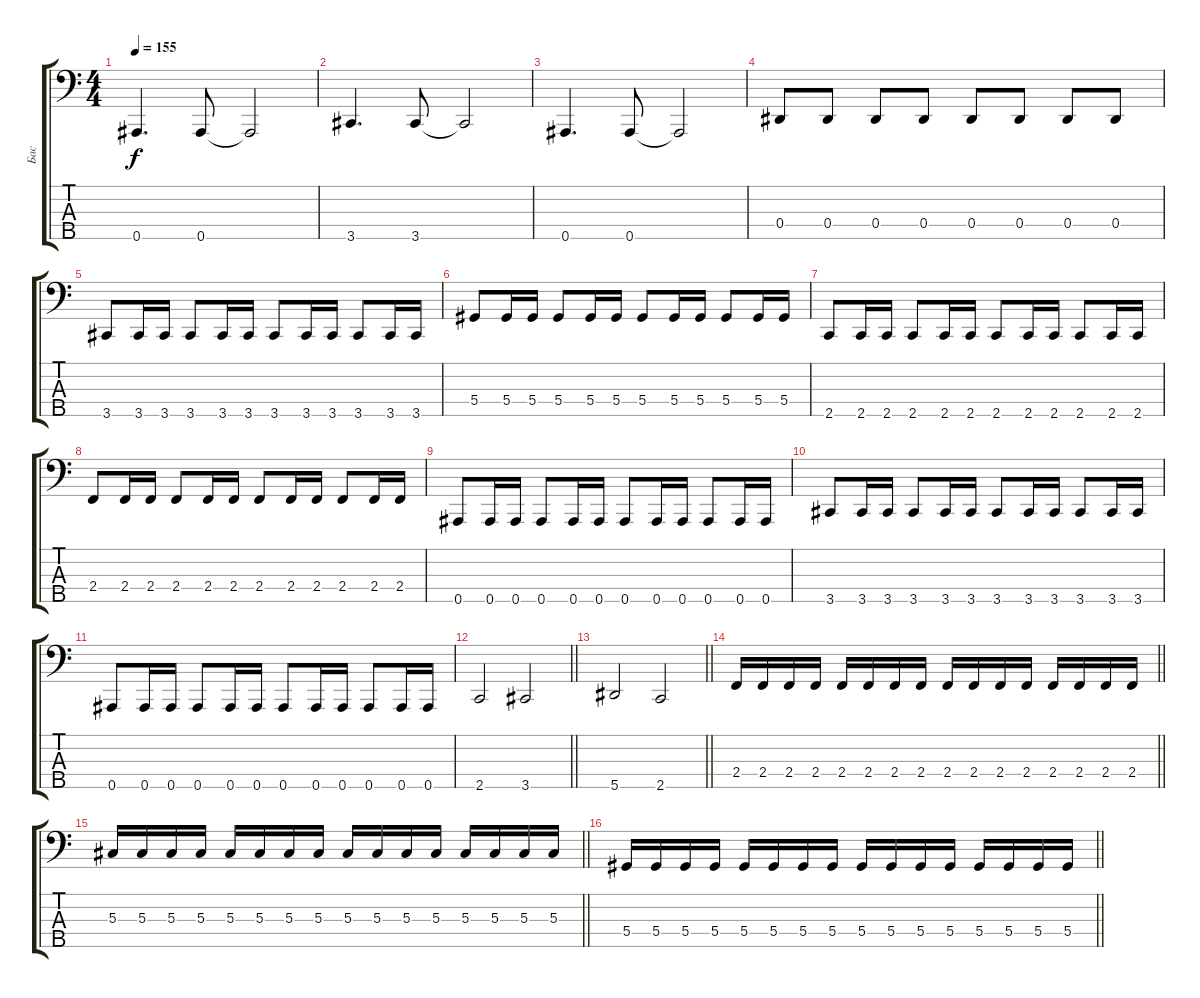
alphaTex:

\track ("Бас" "Бас") {instrument electricbasspick}
\staff {score tabs}
\tuning (Gb2 Db2 Ab1 Eb1 Bb0) {hide}
\ts (4 4)
\tempo 155
\clef f4
\ks c
0.5.4{d dy f} 0.5.8 0.5{t}.2 |
3.5.4{d} 3.5.8 3.5{t}.2 |
0.5.4{d} 0.5.8 0.5{t}.2 |
0.4.8 0.4.8 0.4.8 0.4.8 0.4.8 0.4.8 0.4.8 0.4.8 |
3.5.8 3.5.16 3.5.16 3.5.8 3.5.16 3.5.16 3.5.8 3.5.16 3.5.16 3.5.8 3.5.16 3.5.16 |
5.4.8 5.4.16 5.4.16 5.4.8 5.4.16 5.4.16 5.4.8 5.4.16 5.4.16 5.4.8 5.4.16 5.4.16 |
2.5.8 2.5.16 2.5.16 2.5.8 2.5.16 2.5.16 2.5.8 2.5.16 2.5.16 2.5.8 2.5.16 2.5.16 |
2.4.8 2.4.16 2.4.16 2.4.8 2.4.16 2.4.16 2.4.8 2.4.16 2.4.16 2.4.8 2.4.16 2.4.16 |
0.5.8 0.5.16 0.5.16 0.5.8 0.5.16 0.5.16 0.5.8 0.5.16 0.5.16 0.5.8 0.5.16 0.5.16 |
3.5.8 3.5.16 3.5.16 3.5.8 3.5.16 3.5.16 3.5.8 3.5.16 3.5.16 3.5.8 3.5.16 3.5.16 |
0.5.8 0.5.16 0.5.16 0.5.8 0.5.16 0.5.16 0.5.8 0.5.16 0.5.16 0.5.8 0.5.16 0.5.16 |
\barLineRight lightlight
2.5.2 3.5.2 |
\barLineRight lightlight
5.5.2 2.5.2 |
\barLineRight lightlight
2.4.16 2.4.16 2.4.16 2.4.16 2.4.16 2.4.16 2.4.16 2.4.16 2.4.16 2.4.16 2.4.16 2.4.16 2.4.16 2.4.16 2.4.16 2.4.16 |
\barLineRight lightlight
5.3.16 5.3.16 5.3.16 5.3.16 5.3.16 5.3.16 5.3.16 5.3.16 5.3.16 5.3.16 5.3.16 5.3.16 5.3.16 5.3.16 5.3.16 5.3.16 |
\barLineRight lightlight
5.4.16 5.4.16 5.4.16 5.4.16 5.4.16 5.4.16 5.4.16 5.4.16 5.4.16 5.4.16 5.4.16 5.4.16 5.4.16 5.4.16 5.4.16 5.4.16
